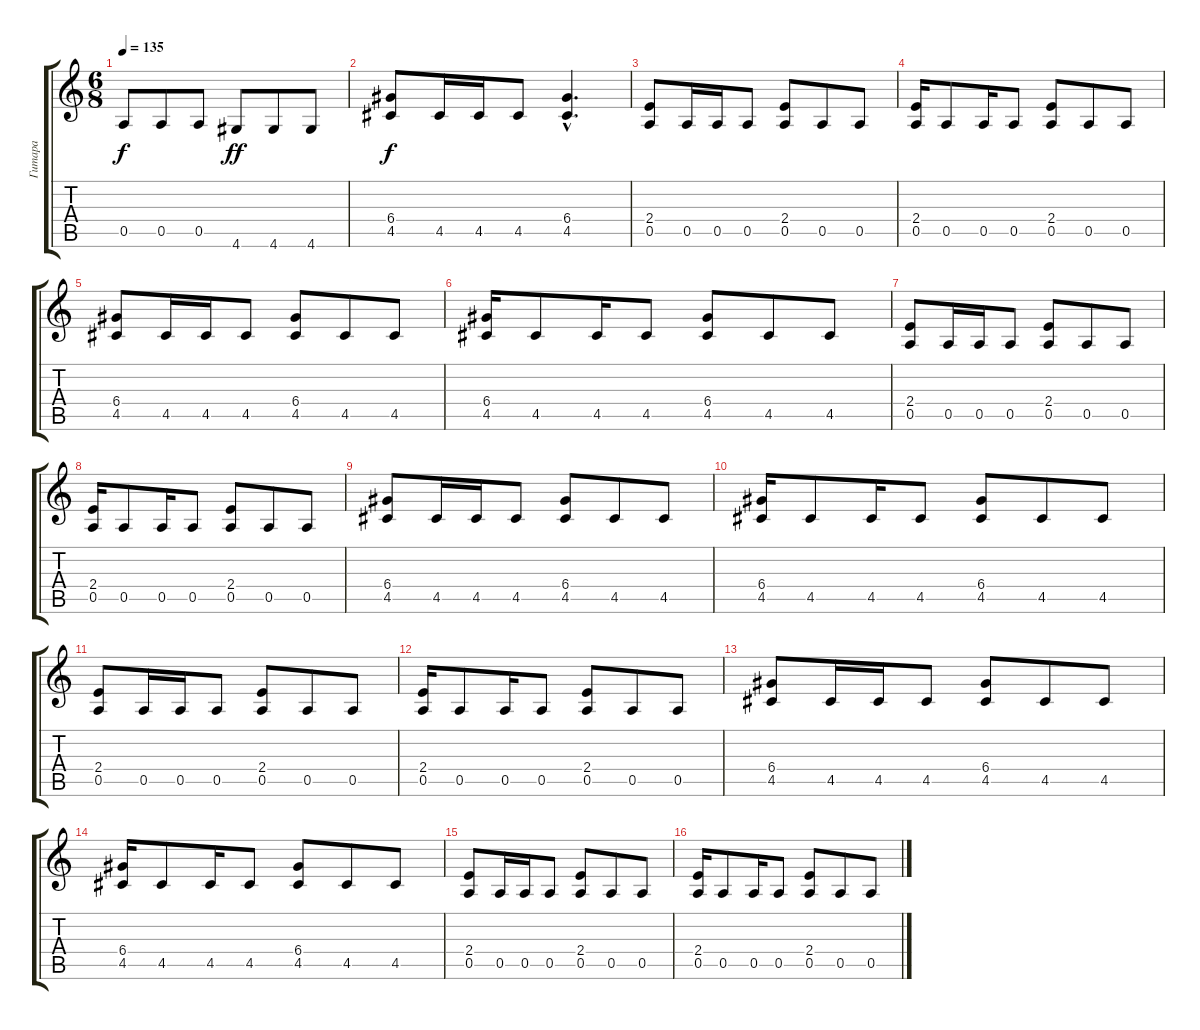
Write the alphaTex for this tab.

\track ("Гитара" "Гитара") {instrument distortionguitar}
\staff {score tabs}
\tuning (E4 B3 G3 D3 A2 E2) {hide}
\ts (6 8)
\tempo 135
\clef g2
\ks c
0.5.8{dy f} 0.5.8 0.5.8 4.6.8{dy ff} 4.6.8 4.6.8 |
(6.4 4.5).8{dy f} 4.5.16 4.5.16 4.5.8 (6.4{hac} 4.5{hac}).4{d} |
(2.4 0.5).8 0.5.16 0.5.16 0.5.8 (2.4 0.5).8 0.5.8 0.5.8 |
(2.4 0.5).16 0.5.8 0.5.16 0.5.8 (2.4 0.5).8 0.5.8 0.5.8 |
(6.4 4.5).8 4.5.16 4.5.16 4.5.8 (6.4 4.5).8 4.5.8 4.5.8 |
(6.4 4.5).16 4.5.8 4.5.16 4.5.8 (6.4 4.5).8 4.5.8 4.5.8 |
(2.4 0.5).8 0.5.16 0.5.16 0.5.8 (2.4 0.5).8 0.5.8 0.5.8 |
(2.4 0.5).16 0.5.8 0.5.16 0.5.8 (2.4 0.5).8 0.5.8 0.5.8 |
(6.4 4.5).8 4.5.16 4.5.16 4.5.8 (6.4 4.5).8 4.5.8 4.5.8 |
(6.4 4.5).16 4.5.8 4.5.16 4.5.8 (6.4 4.5).8 4.5.8 4.5.8 |
(2.4 0.5).8 0.5.16 0.5.16 0.5.8 (2.4 0.5).8 0.5.8 0.5.8 |
(2.4 0.5).16 0.5.8 0.5.16 0.5.8 (2.4 0.5).8 0.5.8 0.5.8 |
(6.4 4.5).8 4.5.16 4.5.16 4.5.8 (6.4 4.5).8 4.5.8 4.5.8 |
(6.4 4.5).16 4.5.8 4.5.16 4.5.8 (6.4 4.5).8 4.5.8 4.5.8 |
(2.4 0.5).8 0.5.16 0.5.16 0.5.8 (2.4 0.5).8 0.5.8 0.5.8 |
(2.4 0.5).16 0.5.8 0.5.16 0.5.8 (2.4 0.5).8 0.5.8 0.5.8
